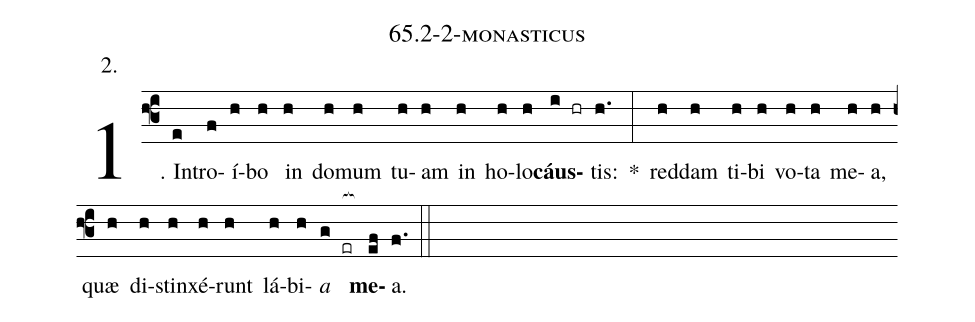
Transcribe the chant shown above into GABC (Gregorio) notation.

name: 65.2-2-monasticus;
annotation: 2.;
%%
(f3)1. In(e)tro(f)í(h)bo(h) in(h) do(h)mum(h) tu(h)am(h) in(h) ho(h)lo(h)<b>cáus</b>(i hr)tis:(h.) *(:) red(h)dam(h) ti(h)bi(h) vo(h)ta(h) me(h)a,(h) quæ(h) di(h)stin(h)xé(h)runt(h) lá(h)bi(h)<i>a</i>(g er[ocb:1{]) <b>me</b>(ef[ocb:0}])a.(f.) (::)


%E(h) u(h) o(h) u(g) a(ef) e.(f.) (::)
